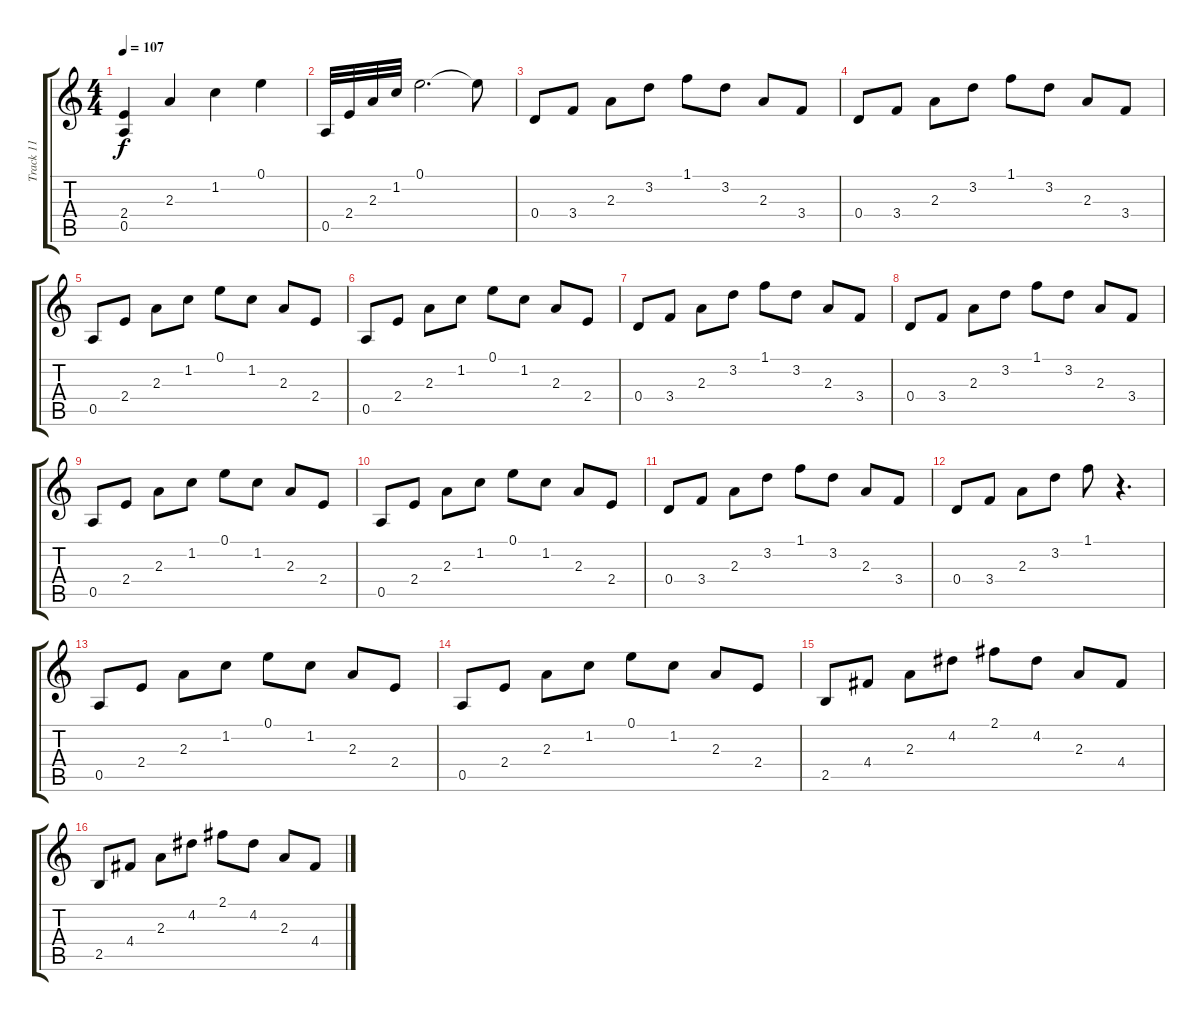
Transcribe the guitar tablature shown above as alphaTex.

\track ("Track 11" "Track 11") {instrument acousticguitarsteel}
\staff {score tabs}
\tuning (E4 B3 G3 D3 A2 E2) {hide}
\ts (4 4)
\tempo 107
\clef g2
\ks c
(2.4 0.5).4{dy f} 2.3.4 1.2.4 0.1.4 |
0.5.32 2.4.32 2.3.32 1.2.32 0.1.2{d} 0.1{t}.8 |
0.4.8 3.4.8 2.3.8 3.2.8 1.1.8 3.2.8 2.3.8 3.4.8 |
0.4.8 3.4.8 2.3.8 3.2.8 1.1.8 3.2.8 2.3.8 3.4.8 |
0.5.8 2.4.8 2.3.8 1.2.8 0.1.8 1.2.8 2.3.8 2.4.8 |
0.5.8 2.4.8 2.3.8 1.2.8 0.1.8 1.2.8 2.3.8 2.4.8 |
0.4.8 3.4.8 2.3.8 3.2.8 1.1.8 3.2.8 2.3.8 3.4.8 |
0.4.8 3.4.8 2.3.8 3.2.8 1.1.8 3.2.8 2.3.8 3.4.8 |
0.5.8 2.4.8 2.3.8 1.2.8 0.1.8 1.2.8 2.3.8 2.4.8 |
0.5.8 2.4.8 2.3.8 1.2.8 0.1.8 1.2.8 2.3.8 2.4.8 |
0.4.8{volume 7} 3.4.8{volume 8} 2.3.8{volume 9} 3.2.8{volume 10} 1.1.8{volume 11} 3.2.8{volume 12} 2.3.8{volume 13} 3.4.8{volume 14} |
0.4.8{volume 15} 3.4.8{volume 16} 2.3.8 3.2.8 1.1.8 r.4{d} |
0.5.8{volume 7} 2.4.8 2.3.8 1.2.8 0.1.8 1.2.8 2.3.8 2.4.8 |
0.5.8 2.4.8 2.3.8 1.2.8 0.1.8 1.2.8 2.3.8 2.4.8 |
2.5.8 4.4.8 2.3.8 4.2.8 2.1.8 4.2.8 2.3.8 4.4.8 |
2.5.8 4.4.8 2.3.8 4.2.8 2.1.8 4.2.8 2.3.8 4.4.8
